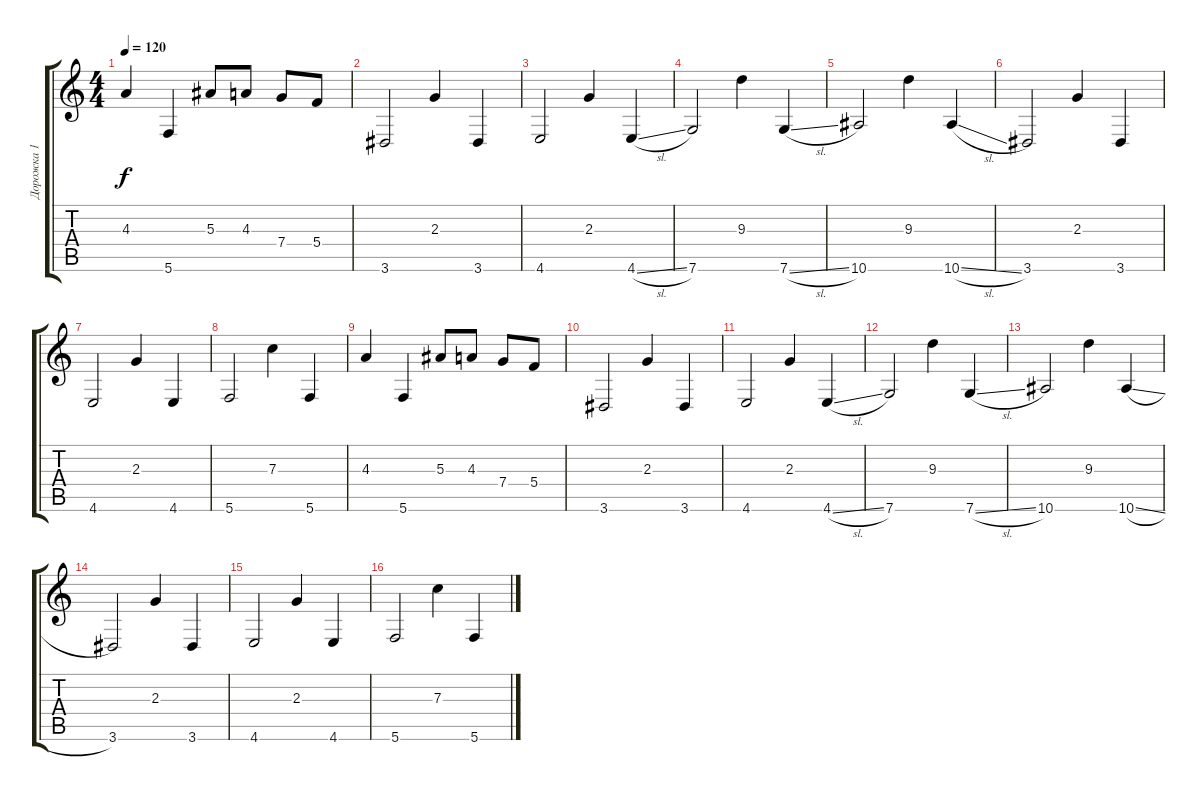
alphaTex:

\track ("Дорожка 1" "Дорожка 1") {instrument acousticguitarsteel}
\staff {score tabs}
\tuning (D4 A3 F3 C3 G2 C2) {hide}
\ts (4 4)
\tempo 120
\clef g2
\ks c
4.3.4{dy f} 5.6.4 5.3.8 4.3.8 7.4.8 5.4.8 |
3.6.2 2.3.4 3.6.4 |
4.6.2 2.3.4 4.6{sl}.4 |
7.6.2 9.3.4 7.6{sl}.4 |
10.6.2 9.3.4 10.6{sl}.4 |
3.6.2 2.3.4 3.6.4 |
4.6.2 2.3.4 4.6.4 |
5.6.2 7.3.4 5.6.4 |
4.3.4 5.6.4 5.3.8 4.3.8 7.4.8 5.4.8 |
3.6.2 2.3.4 3.6.4 |
4.6.2 2.3.4 4.6{sl}.4 |
7.6.2 9.3.4 7.6{sl}.4 |
10.6.2 9.3.4 10.6{sl}.4 |
3.6.2 2.3.4 3.6.4 |
4.6.2 2.3.4 4.6.4 |
5.6.2 7.3.4 5.6.4
